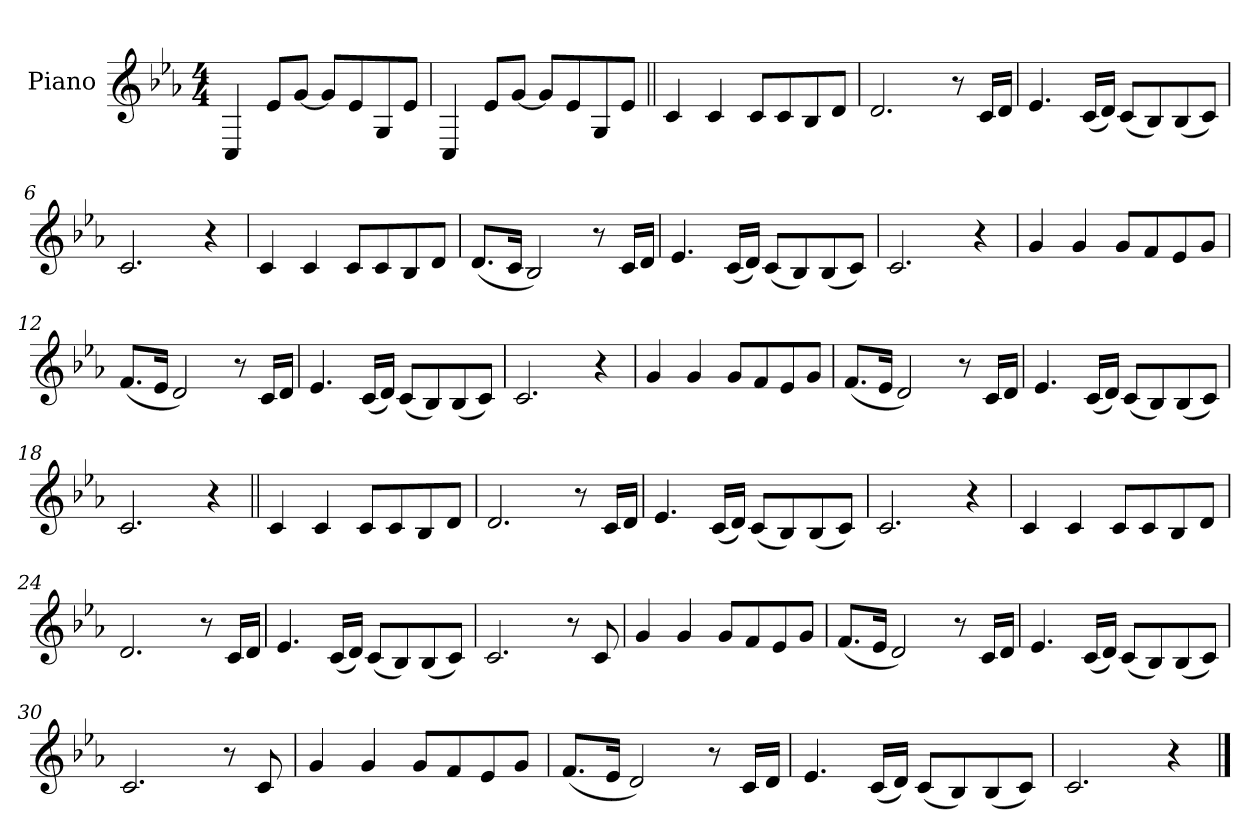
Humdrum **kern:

**kern
*part1
*staff1
*I"Piano
*I'Pno.
*clefG2
*k[b-e-a-]
*M4/4
*MM96
=1
4C!
8e-!L
[8g!J
8g!L]
8e-!
8G!
8e-!J
=2
4C!
8e-!L
[8g!J
8g!L]
8e-!
8G!
8e-!J
=3||
4c
4c
8cL
8c
8B-
8dJ
=4
2.d
8r
16cLL
16dJJ
=5
4.e-
(16cLL
16dJJ)
(8cL
8B-)
(8B-
8cJ)
=6
2.c
4r
=7
4c
4c
8cL
8c
8B-
8dJ
=8
(8.dL
16cJk
2B-)
8r
16cLL
16dJJ
=9
4.e-
(16cLL
16dJJ)
(8cL
8B-)
(8B-
8cJ)
=10
2.c
4r
=11
4g
4g
8gL
8f
8e-
8gJ
=12
(8.fL
16e-Jk
2d)
8r
16cLL
16dJJ
=13
4.e-
(16cLL
16dJJ)
(8cL
8B-)
(8B-
8cJ)
=14
2.c
4r
=15
4g
4g
8gL
8f
8e-
8gJ
=16
(8.fL
16e-Jk
2d)
8r
16cLL
16dJJ
=17
4.e-
(16cLL
16dJJ)
(8cL
8B-)
(8B-
8cJ)
=18
2.c
4r
=19||
4c
4c
8cL
8c
8B-
8dJ
=20
2.d
8r
16cLL
16dJJ
=21
4.e-
(16cLL
16dJJ)
(8cL
8B-)
(8B-
8cJ)
=22
2.c
4r
=23
4c
4c
8cL
8c
8B-
8dJ
=24
2.d
8r
16cLL
16dJJ
=25
4.e-
(16cLL
16dJJ)
(8cL
8B-)
(8B-
8cJ)
=26
2.c
8r
8c
=27
4g
4g
8gL
8f
8e-
8gJ
=28
(8.fL
16e-Jk
2d)
8r
16cLL
16dJJ
=29
4.e-
(16cLL
16dJJ)
(8cL
8B-)
(8B-
8cJ)
=30
2.c
8r
8c
=31
4g
4g
8gL
8f
8e-
8gJ
=32
(8.fL
16e-Jk
2d)
8r
16cLL
16dJJ
=33
4.e-
(16cLL
16dJJ)
(8cL
8B-)
(8B-
8cJ)
=34
2.c
4r
==
*-
